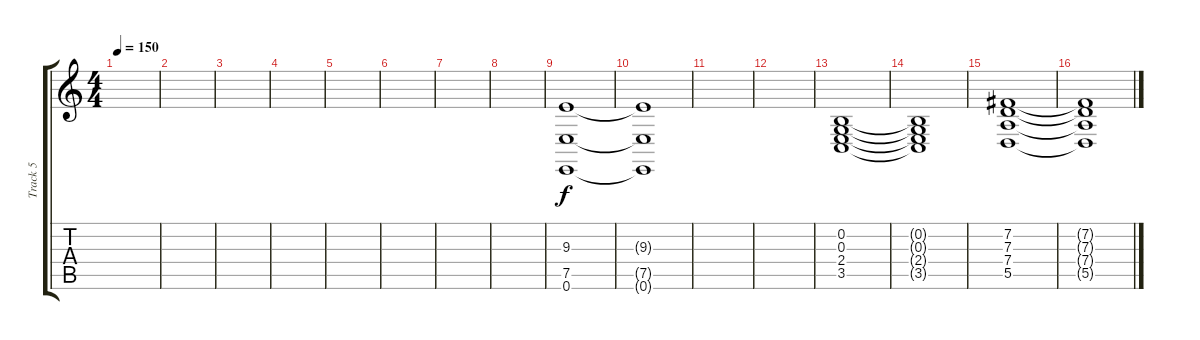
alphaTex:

\track ("Track 5" "Track 5") {instrument stringensemble2}
\staff {score tabs}
\tuning (E4 B3 G3 D3 A2 E2) {hide}
\ts (4 4)
\tempo 150
\clef g2
\ks c
|
|
|
|
|
|
|
|
(9.3 7.5 0.6).1 |
(9.3{t} 7.5{t} 0.6{t}).1 |
|
|
(0.2 0.3 2.4 3.5).1 |
(0.2{t} 0.3{t} 2.4{t} 3.5{t}).1 |
(7.2 7.3 7.4 5.5).1 |
(7.2{t} 7.3{t} 7.4{t} 5.5{t}).1
